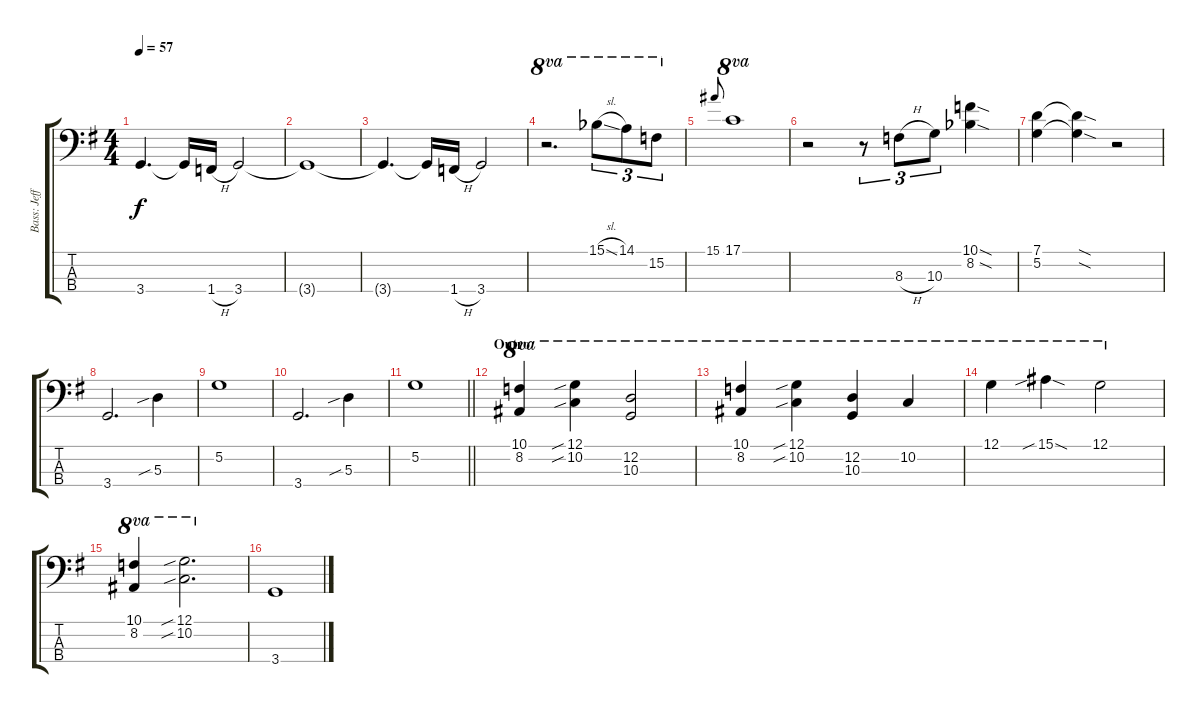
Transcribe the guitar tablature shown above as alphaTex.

\track ("Bass: Jeff" "Bass: Jeff") {instrument electricbassfinger}
\staff {score tabs}
\tuning (G2 D2 A1 E1) {hide}
\ts (4 4)
\tempo 57
\clef f4
\ks g
3.4{t}.4{d dy f} 3.4{t}.16 1.4{h}.16 3.4.2 |
3.4{t}.1 |
3.4{t}.4{d} 3.4{t}.16 1.4{h}.16 3.4.2 |
r.2{d ot 8va} 15.1{sl acc b}.8{tu (3 2) ot 8va} 14.1.8{tu (3 2) ot 8va} 15.2.8{tu (3 2) ot 8va} |
15.1.8{gr onbeat} 17.1.1{ot 8va} |
r.2 r.8{tu (3 2)} 8.3{h}.8{tu (3 2)} 10.3.8{tu (3 2)} (10.1{sod} 8.2{sod acc b}).4 |
(7.1 5.2).4 (7.1{sod t} 5.2{sod t}).4 r.2 |
3.4.2{d} 5.3{sib}.4 |
5.2.1 |
3.4.2{d} 5.3{sib}.4 |
\barLineRight lightlight
5.2.1 |
\section ("" "Outro")
(10.1 8.2).4{ot 8va} (12.1{sib} 10.2{sib}).4{ot 8va} (12.2 10.3).2{ot 8va} |
(10.1 8.2).4{ot 8va} (12.1{sib} 10.2{sib}).4{ot 8va} (12.2 10.3).4{ot 8va} 10.2.4{ot 8va} |
12.1.4{ot 8va} 15.1{sib sod}.4{ot 8va} 12.1.2{ot 8va} |
(10.1 8.2).4{ot 8va} (12.1{sib} 10.2{sib}).2{d ot 8va} |
3.4.1
